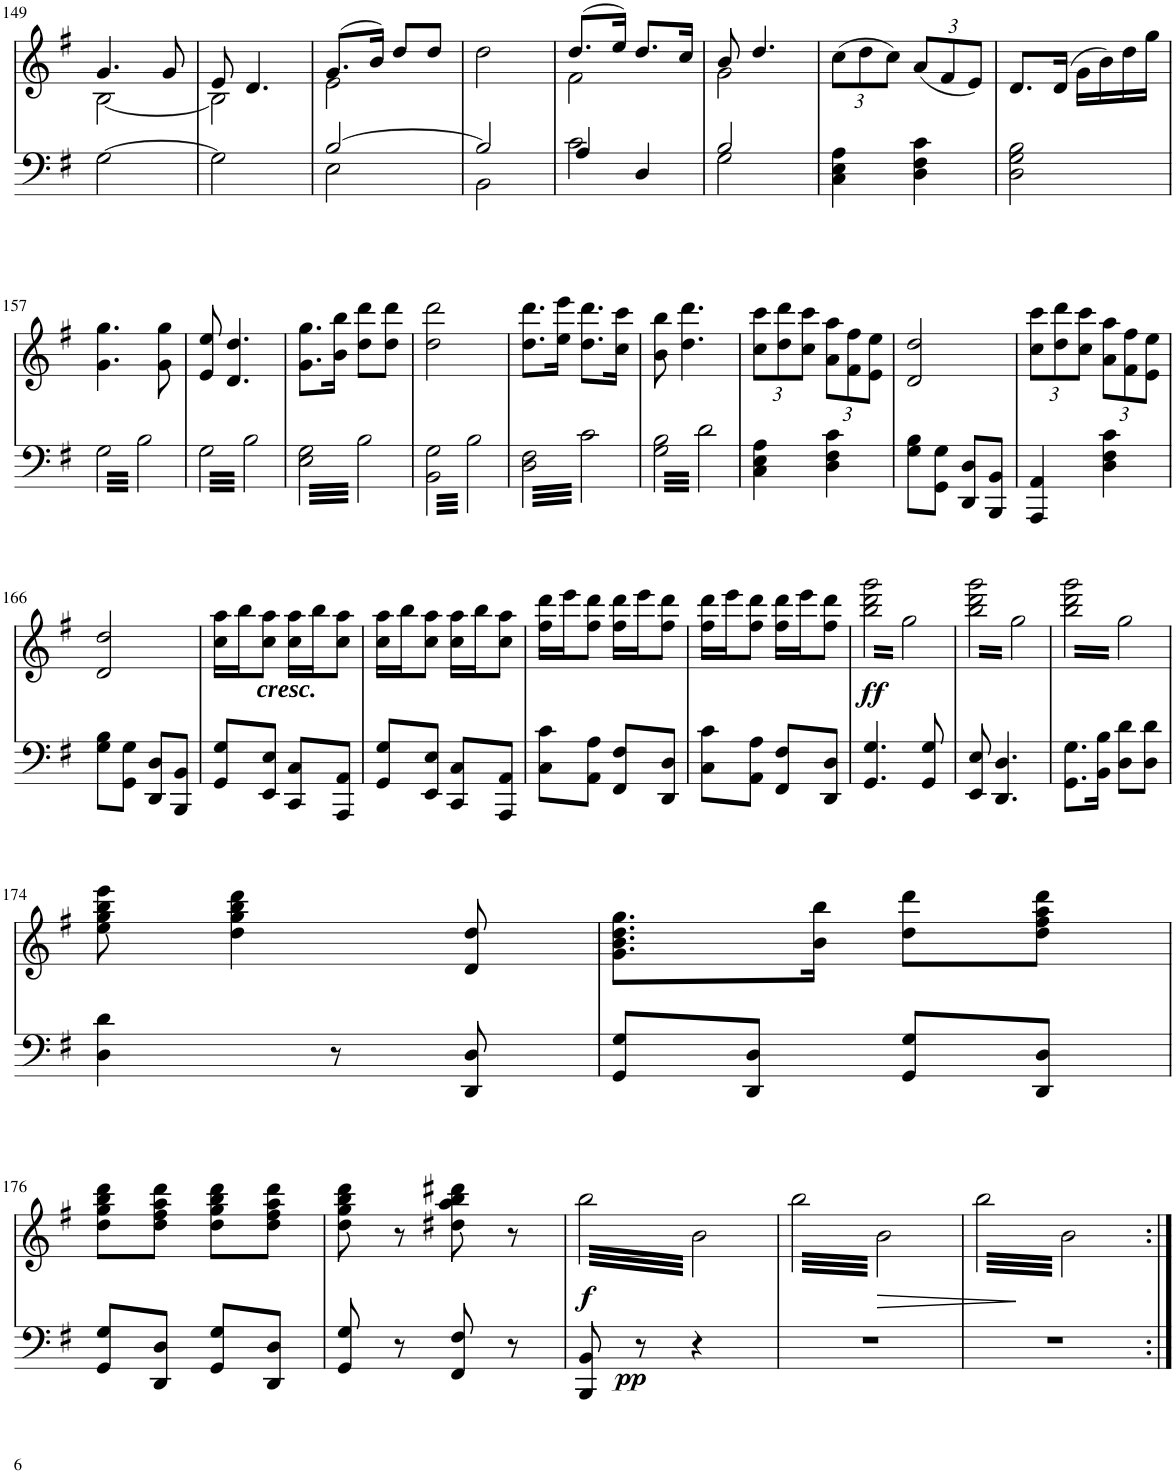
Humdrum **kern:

**kern	**kern	**dynam
*part1	*part1	*part1
*staff2	*staff1	*staff1/2
*I"Piano	*	*
*I'Pno.	*	*
!!LO:PB:g=z
*clefF4	*clefG2	*
*k[f#]	*k[f#]	*
*M2/4	*M2/4	*
=149	=149	=149
*	*^	*
[2G\	4.g/	[2B\	.
.	8g/	.	.
=150	=150	=150	=150
2G\]	8e/	2B\]	.
.	4.d/	.	.
=151	=151	=151	=151
*^	*	*	*
[2B/	2E\	(8.g/L	2e\	.
.	.	16b/Jk)	.	.
.	.	8dd/L	.	.
.	.	8dd/J	.	.
*	*	*v	*v	*
=152	=152	=152	=152
2B/]	2BB\	2dd\	.
=153	=153	=153	=153
*	*	*^	*
4A/	2c\	(8.dd/L	2f#\	.
.	.	16ee/Jk)	.	.
4D/	.	8.dd/L	.	.
.	.	16cc/Jk	.	.
=154	=154	=154	=154	=154
2G\	2B/	8b/	2g\	.
.	.	4.dd/	.	.
*v	*v	*	*	*
*	*v	*v	*
=155	=155	=155
*	*Xbrackettup	*
4C\ 4E\ 4A\	(12cc\L	.
.	12dd\	.
.	12cc\J)	.
4D\ 4F#\ 4c\	(12a/L	.
.	12f#/	.
.	12e/J)	.
=156	=156	=156
2D\ 2G\ 2B\	8.d/L	.
.	(16d/Jk	.
.	16g\LL	.
.	16b\)	.
.	16dd\	.
.	16gg\JJ	.
!!LO:LB:g=z
=157	=157	=157
6.G\	4.g\ 4.gg\	.
6.B\	.	.
.	8g\ 8gg\	.
=158	=158	=158
*	*^	*
6.G\	8e/ 8ee/	2ryy	.
.	4.d/ 4.dd/	.	.
6.B\	.	.	.
=159	=159	=159	=159
6.E\ 6.G\	8.g\ 8.gg\L	2ryy	.
.	16b\ 16bb\Jk	.	.
6.B\	8dd\ 8ddd\L	.	.
.	8dd\ 8ddd\J	.	.
*	*v	*v	*
=160	=160	=160
6.BB\ 6.G\	2dd\ 2ddd\	.
6.B\	.	.
=161	=161	=161
*	*^	*
6.D\ 6.F#\	8.dd\ 8.ddd\L	2ryy	.
.	16ee\ 16eee\Jk	.	.
6.c\	8.dd\ 8.ddd\L	.	.
.	16cc\ 16ccc\Jk	.	.
=162	=162	=162	=162
6.G\ 6.B\	8b\ 8bb\	2ryy	.
.	4.dd\ 4.ddd\	.	.
6.d\	.	.	.
*	*v	*v	*
=163	=163	=163
4C\ 4E\ 4A\	12cc\ 12ccc\L	.
.	12dd\ 12ddd\	.
.	12cc\ 12ccc\J	.
4D\ 4F#\ 4c\	12a\ 12aa\L	.
.	12f#\ 12ff#\	.
.	12e\ 12ee\J	.
=164	=164	=164
8G\ 8B\L	2d/ 2dd/	.
8GG\ 8G\J	.	.
8DD/ 8D/L	.	.
8BBB/ 8BB/J	.	.
=165	=165	=165
4AAA/ 4AA/	12cc\ 12ccc\L	.
.	12dd\ 12ddd\	.
.	12cc\ 12ccc\J	.
4D\ 4F#\ 4c\	12a\ 12aa\L	.
.	12f#\ 12ff#\	.
.	12e\ 12ee\J	.
!!LO:LB:g=z
=166	=166	=166
8G\ 8B\L	2d/ 2dd/	.
8GG\ 8G\J	.	.
8DD/ 8D/L	.	.
8BBB/ 8BB/J	.	.
=167	=167	=167
8GG/ 8G/L	16cc\ 16aa\LL	.
!	!LO:TX:b:Bi:t=cresc.	!
.	16bb\J	.
8EE/ 8E/J	8cc\ 8aa\J	.
8CC/ 8C/L	16cc\ 16aa\LL	.
.	16bb\J	.
8AAA/ 8AA/J	8cc\ 8aa\J	.
=168	=168	=168
8GG/ 8G/L	16cc\ 16aa\LL	.
.	16bb\J	.
8EE/ 8E/J	8cc\ 8aa\J	.
8CC/ 8C/L	16cc\ 16aa\LL	.
.	16bb\J	.
8AAA/ 8AA/J	8cc\ 8aa\J	.
=169	=169	=169
8C\ 8c\L	16ff#\ 16ddd\LL	.
.	16eee\J	.
8AA\ 8A\J	8ff#\ 8ddd\J	.
8FF#/ 8F#/L	16ff#\ 16ddd\LL	.
.	16eee\J	.
8DD/ 8D/J	8ff#\ 8ddd\J	.
=170	=170	=170
8C\ 8c\L	16ff#\ 16ddd\LL	.
.	16eee\J	.
8AA\ 8A\J	8ff#\ 8ddd\J	.
8FF#/ 8F#/L	16ff#\ 16ddd\LL	.
.	16eee\J	.
8DD/ 8D/J	8ff#\ 8ddd\J	.
=171	=171	=171
*	*brackettup	*
!	!	!LO:DY:b
*	*tremolo	*
4.GG/ 4.G/	32bb\ 32ddd\ 32ggg\LLL	ff
.	32gg\	.
.	32bb\ 32ddd\ 32ggg\	.
.	32gg\	.
.	32bb\ 32ddd\ 32ggg\	.
.	32gg\	.
.	32bb\ 32ddd\ 32ggg\	.
.	32gg\	.
.	32bb\ 32ddd\ 32ggg\	.
.	32gg\	.
.	32bb\ 32ddd\ 32ggg\	.
.	32gg\	.
8GG/ 8G/	32bb\ 32ddd\ 32ggg\	.
.	32gg\	.
.	32bb\ 32ddd\ 32ggg\	.
.	32gg\JJJ	.
=172	=172	=172
8EE/ 8E/	32bb\ 32ddd\ 32ggg\LLL	.
.	32gg\	.
.	32bb\ 32ddd\ 32ggg\	.
.	32gg\	.
4.DD/ 4.D/	32bb\ 32ddd\ 32ggg\	.
.	32gg\	.
.	32bb\ 32ddd\ 32ggg\	.
.	32gg\	.
.	32bb\ 32ddd\ 32ggg\	.
.	32gg\	.
.	32bb\ 32ddd\ 32ggg\	.
.	32gg\	.
.	32bb\ 32ddd\ 32ggg\	.
.	32gg\	.
.	32bb\ 32ddd\ 32ggg\	.
.	32gg\JJJ	.
=173	=173	=173
8.GG\ 8.G\L	32bb\ 32ddd\ 32ggg\LLL	.
.	32gg\	.
.	32bb\ 32ddd\ 32ggg\	.
.	32gg\	.
.	32bb\ 32ddd\ 32ggg\	.
.	32gg\	.
16BB\ 16B\Jk	32bb\ 32ddd\ 32ggg\	.
.	32gg\	.
8D\ 8d\L	32bb\ 32ddd\ 32ggg\	.
.	32gg\	.
.	32bb\ 32ddd\ 32ggg\	.
.	32gg\	.
8D\ 8d\J	32bb\ 32ddd\ 32ggg\	.
.	32gg\	.
.	32bb\ 32ddd\ 32ggg\	.
.	32gg\JJJ	.
*	*Xtremolo	*
!!LO:LB:g=z
=174	=174	=174
4D\ 4d\	8ee\ 8gg\ 8bb\ 8eee\	.
.	.	.
.	.	.
.	.	.
.	4dd\ 4gg\ 4bb\ 4ddd\	.
.	.	.
.	.	.
.	.	.
8r	.	.
8DD/ 8D/	8d/ 8dd/	.
=175	=175	=175
8GG/ 8G/L	8.g\ 8.b\ 8.dd\ 8.gg\L	.
8DD/ 8D/J	.	.
.	16b\ 16bb\Jk	.
8GG/ 8G/L	8dd\ 8ddd\L	.
8DD/ 8D/J	8dd\ 8ff#\ 8aa\ 8ddd\J	.
!!LO:LB:g=z
=176	=176	=176
8GG/ 8G/L	8dd\ 8gg\ 8bb\ 8ddd\L	.
8DD/ 8D/J	8dd\ 8ff#\ 8aa\ 8ddd\J	.
8GG/ 8G/L	8dd\ 8gg\ 8bb\ 8ddd\L	.
8DD/ 8D/J	8dd\ 8ff#\ 8aa\ 8ddd\J	.
=177	=177	=177
8GG/ 8G/	8dd\ 8gg\ 8bb\ 8ddd\	.
8r	8r	.
8FF#/ 8F#/	8dd#X\ 8aa\ 8bb\ 8ddd#X\	.
8r	8r	.
=178	=178	=178
!	!	!LO:DY:b
*	*tremolo	*
8BBB/ 8BB/	64bb\LLLL	f
.	64b\	.
.	64bb\	.
.	64b\	.
.	64bb\	.
.	64b\	.
.	64bb\	.
.	64b\	.
!	!	!LO:DY:b=2
8r	64bb\	pp
.	64b\	.
.	64bb\	.
.	64b\	.
.	64bb\	.
.	64b\	.
.	64bb\	.
.	64b\	.
4r	64bb\	.
.	64b\	.
.	64bb\	.
.	64b\	.
.	64bb\	.
.	64b\	.
.	64bb\	.
.	64b\	.
.	64bb\	.
.	64b\	.
.	64bb\	.
.	64b\	.
.	64bb\	.
.	64b\	.
.	64bb\	.
.	64b\JJJJ	.
=179	=179	=179
2r	64bb\LLLL	.
.	64b\	.
.	64bb\	.
.	64b\	.
.	64bb\	.
.	64b\	.
.	64bb\	.
.	64b\	.
.	64bb\	.
.	64b\	.
.	64bb\	.
.	64b\	.
.	64bb\	.
.	64b\	.
.	64bb\	.
.	64b\	.
!	!	!LO:HP:b
.	64bb\	>
.	64b\	.
.	64bb\	.
.	64b\	.
.	64bb\	.
.	64b\	.
.	64bb\	.
.	64b\	.
.	64bb\	.
.	64b\	.
.	64bb\	.
.	64b\	.
.	64bb\	.
.	64b\	.
.	64bb\	.
.	64b\JJJJ	.
.	.	]
=180	=180	=180
2r	64bb\LLLL	.
.	64b\	.
.	64bb\	.
.	64b\	.
.	64bb\	.
.	64b\	.
.	64bb\	.
.	64b\	.
.	64bb\	.
.	64b\	.
.	64bb\	.
.	64b\	.
.	64bb\	.
.	64b\	.
.	64bb\	.
.	64b\	.
.	64bb\	.
.	64b\	.
.	64bb\	.
.	64b\	.
.	64bb\	.
.	64b\	.
.	64bb\	.
.	64b\	.
.	64bb\	.
.	64b\	.
.	64bb\	.
.	64b\	.
.	64bb\	.
.	64b\	.
.	64bb\	.
.	64b\JJJJ	.
*	*Xtremolo	*
.	.	.
.	.	.
.	.	.
.	.	.
.	.	.
.	.	.
.	.	.
.	.	.
.	.	.
.	.	.
.	.	.
.	.	.
.	.	.
.	.	.
.	.	.
.	.	.
=:|!	=:|!	=:|!
*-	*-	*-
